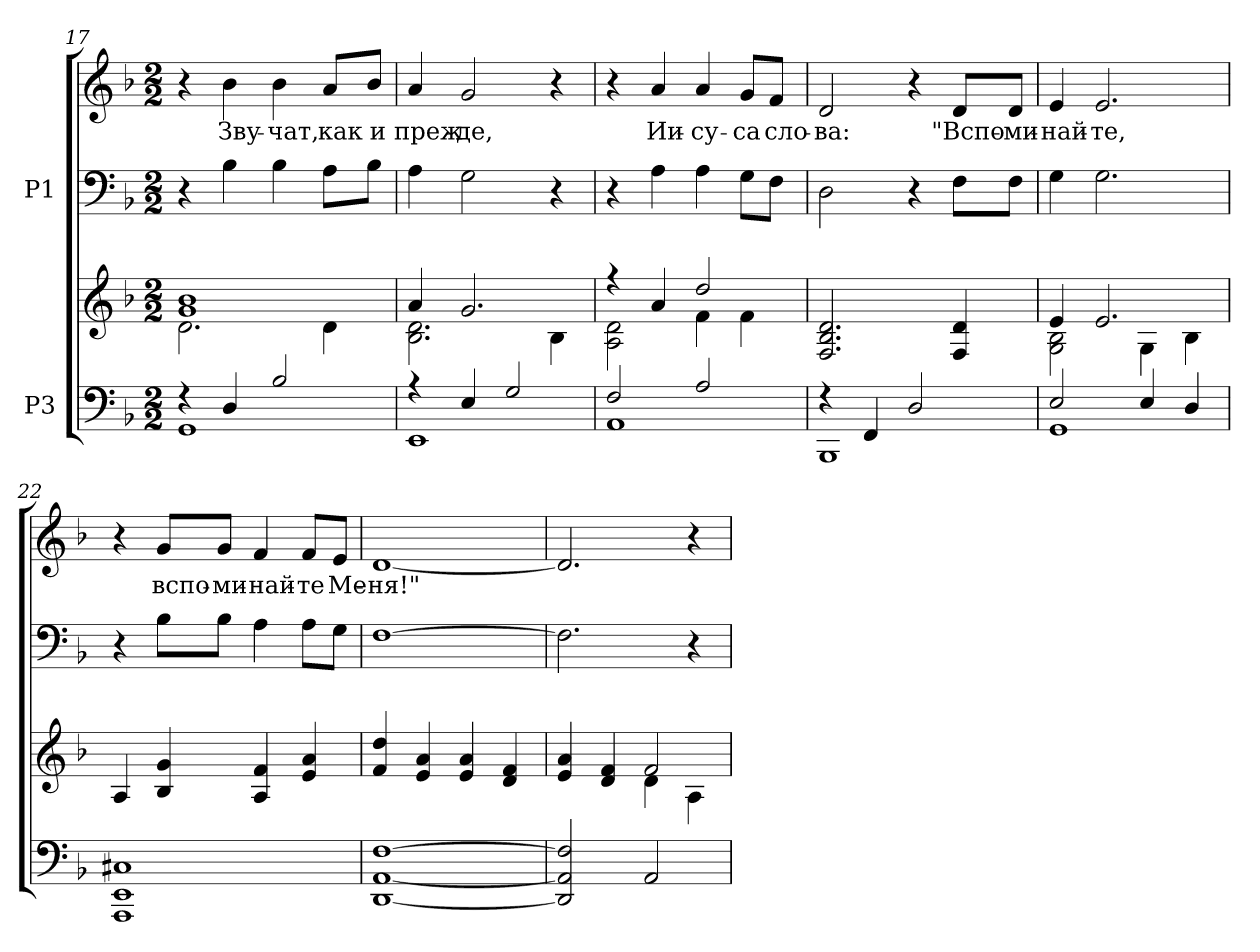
**kern	**kern	**kern	**kern	**text
*part2	*part2	*part1	*part1	*part1
*staff4	*staff3	*staff2	*staff1	*staff1
*I"P3	*	*I"P1	*	*
*clefF4	*clefG2	*clefF4	*clefG2	*
*k[b-]	*k[b-]	*k[b-]	*k[b-]	*
*d:	*d:	*d:	*d:	*
*M2/2	*M2/2	*M2/2	*M2/2	*
=17	=17	=17	=17	=17
*^	*^	*	*	*
4r	1GGi	1gi 1b-i	2.di\	4r	4r	.
!	!	!	!	!	!	!LO:LY:b:color=#000000
4Di/	.	.	.	4B-i\	4b-i\	Зву-
!	!	!	!	!	!	!LO:LY:b:color=#000000
2B-i/	.	.	.	4B-i\	4b-i\	-чат,
!	!	!	!	!	!	!LO:LY:b:color=#000000
.	.	.	4di\	8Ai\L	8ai/L	как
!	!	!	!	!	!	!LO:LY:b:color=#000000
.	.	.	.	8B-i\J	8b-i/J	и
=18	=18	=18	=18	=18	=18	=18
!	!	!	!	!	!	!LO:LY:b:color=#000000
4r	1EEi	4ai/	2.B-i\ 2.di	4Ai\	4ai/	преж-
!	!	!	!	!	!	!LO:LY:b:color=#000000
4Ei/	.	2.gi/	.	2Gi\	2gi/	-де,
2Gi/	.	.	.	.	.	.
.	.	.	4B-i\	4r	4r	.
=19	=19	=19	=19	=19	=19	=19
2Fi/	1AAi	4r	2Ai\ 2di	4r	4r	.
!	!	!	!	!	!	!LO:LY:b:color=#000000
.	.	4ai/	.	4Ai\	4ai/	Ии-
!	!	!	!	!	!	!LO:LY:b:color=#000000
2Ai/	.	2ddi/	4fi\	4Ai\	4ai/	-су-
!	!	!	!	!	!	!LO:LY:b:color=#000000
.	.	.	4fi\	8Gi\L	8gi/L	-са
!	!	!	!	!	!	!LO:LY:b:color=#000000
.	.	.	.	8Fi\J	8fi/J	сло-
*	*	*v	*v	*	*	*
!!LO:PB:g=z
=20	=20	=20	=20	=20	=20
!	!	!	!	!	!LO:LY:b:color=#000000
4r	1BBB-i	2.Fi/ 2.B-i 2.di	2Di\	2di/	-ва:
4FFi/	.	.	.	.	.
2Di/	.	.	4r	4r	.
!	!	!	!	!	!LO:LY:b:color=#000000
.	.	4Fi/ 4di	8Fi\L	8di/L	"Вспо-
!	!	!	!	!	!LO:LY:b:color=#000000
.	.	.	8Fi\J	8di/J	-ми-
=21	=21	=21	=21	=21	=21
*	*	*^	*	*	*
!	!	!	!	!	!	!LO:LY:b:color=#000000
2Ei/	1GGi	4ei/	2Gi\ 2B-i	4Gi\	4ei/	-най-
!	!	!	!	!	!	!LO:LY:b:color=#000000
.	.	2.ei/	.	2.Gi\	2.ei/	-те,
4Ei/	.	.	4Gi\	.	.	.
4Di/	.	.	4B-i\	.	.	.
*v	*v	*	*	*	*	*
*	*v	*v	*	*	*
=22	=22	=22	=22	=22
1AAAi 1EEi 1C#Xi	4Ai/	4r	4r	.
!	!	!	!	!LO:LY:b:color=#000000
.	4B-i/ 4gi	8B-i\L	8gi/L	вспо-
!	!	!	!	!LO:LY:b:color=#000000
.	.	8B-i\J	8gi/J	-ми-
!	!	!	!	!LO:LY:b:color=#000000
.	4Ai/ 4fi	4Ai\	4fi/	-най-
!	!	!	!	!LO:LY:b:color=#000000
.	4ei/ 4ai	8Ai\L	8fi/L	-те
!	!	!	!	!LO:LY:b:color=#000000
.	.	8Gi\J	8ei/J	Ме-
=23	=23	=23	=23	=23
!	!	!	!	!LO:LY:b:color=#000000
[<1DDi [<1AAi [>1Fi	4fi/ 4ddi	[>1Fi	[<1di	-ня!"
.	4ei/ 4ai	.	.	.
.	4ei/ 4ai	.	.	.
.	4di/ 4fi	.	.	.
=24	=24	=24	=24	=24
*	*^	*	*	*
2DDi/] 2AAi] 2Fi]	4ei/ 4ai	2ryy	2.Fi\]	2.di/]	.
.	4di/ 4fi	.	.	.	.
2AAi/	2fi/	4di\	.	.	.
.	.	4Ai\	4r	4r	.
*	*v	*v	*	*	*
=	=	=	=	=
*-	*-	*-	*-	*-
